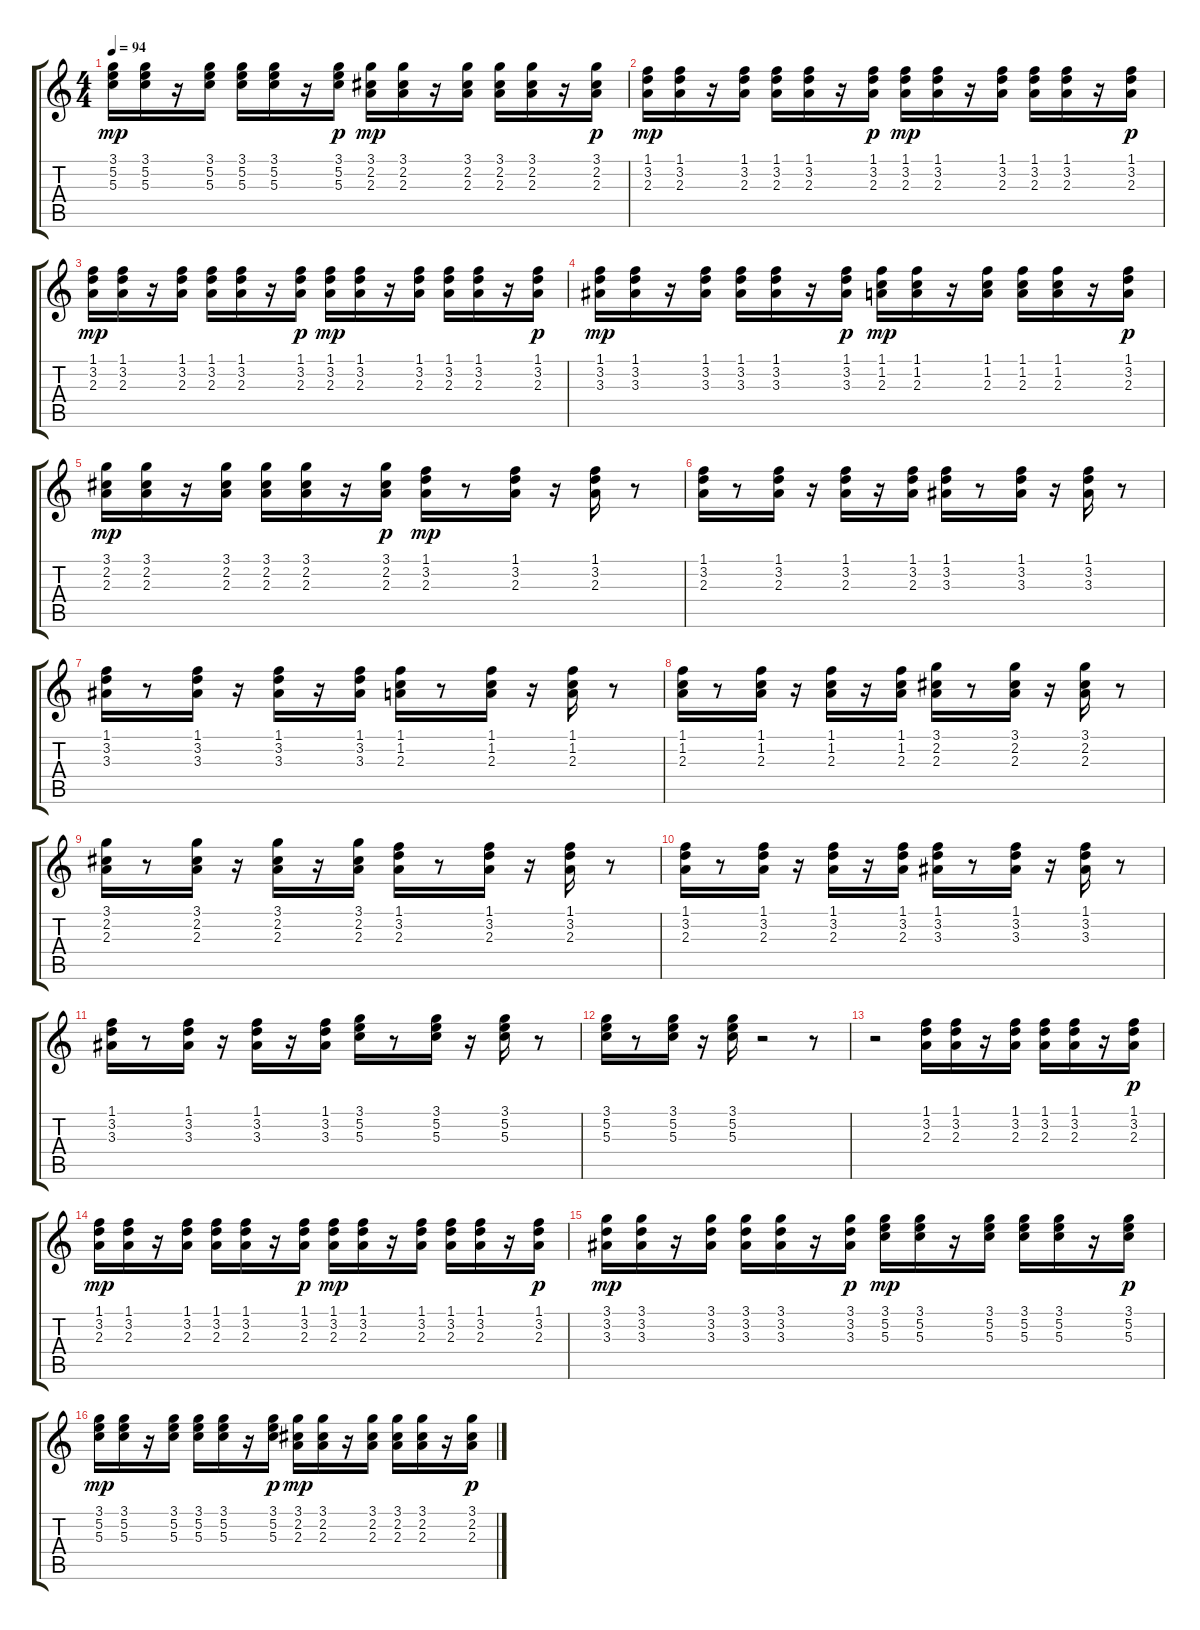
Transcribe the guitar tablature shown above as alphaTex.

\track "" {instrument acousticguitarsteel}
\staff {score tabs}
\tuning (E4 B3 G3 D3 A2 E2) {hide}
\ts (4 4)
\tempo 94
\clef g2
\ks c
(3.1 5.2 5.3).16{dy mp} (3.1 5.2 5.3).16 r.16 (3.1 5.2 5.3).16 (3.1 5.2 5.3).16 (3.1 5.2 5.3).16 r.16 (3.1 5.2 5.3).16{dy p} (3.1 2.2 2.3).16{dy mp} (3.1 2.2 2.3).16 r.16 (3.1 2.2 2.3).16 (3.1 2.2 2.3).16 (3.1 2.2 2.3).16 r.16 (3.1 2.2 2.3).16{dy p} |
(1.1 3.2 2.3).16{dy mp} (1.1 3.2 2.3).16 r.16 (1.1 3.2 2.3).16 (1.1 3.2 2.3).16 (1.1 3.2 2.3).16 r.16 (1.1 3.2 2.3).16{dy p} (1.1 3.2 2.3).16{dy mp} (1.1 3.2 2.3).16 r.16 (1.1 3.2 2.3).16 (1.1 3.2 2.3).16 (1.1 3.2 2.3).16 r.16 (1.1 3.2 2.3).16{dy p} |
(1.1 3.2 2.3).16{dy mp} (1.1 3.2 2.3).16 r.16 (1.1 3.2 2.3).16 (1.1 3.2 2.3).16 (1.1 3.2 2.3).16 r.16 (1.1 3.2 2.3).16{dy p} (1.1 3.2 2.3).16{dy mp} (1.1 3.2 2.3).16 r.16 (1.1 3.2 2.3).16 (1.1 3.2 2.3).16 (1.1 3.2 2.3).16 r.16 (1.1 3.2 2.3).16{dy p} |
(1.1 3.2 3.3).16{dy mp} (1.1 3.2 3.3).16 r.16 (1.1 3.2 3.3).16 (1.1 3.2 3.3).16 (1.1 3.2 3.3).16 r.16 (1.1 3.2 3.3).16{dy p} (1.1 1.2 2.3).16{dy mp} (1.1 1.2 2.3).16 r.16 (1.1 1.2 2.3).16 (1.1 1.2 2.3).16 (1.1 1.2 2.3).16 r.16 (1.1 3.2 2.3).16{dy p} |
(3.1 2.2 2.3).16{dy mp} (3.1 2.2 2.3).16 r.16 (3.1 2.2 2.3).16 (3.1 2.2 2.3).16 (3.1 2.2 2.3).16 r.16 (3.1 2.2 2.3).16{dy p} (1.1 3.2 2.3).16{dy mp} r.8 (1.1 3.2 2.3).16 r.16 (1.1 3.2 2.3).16 r.8 |
(1.1 3.2 2.3).16 r.8 (1.1 3.2 2.3).16 r.16 (1.1 3.2 2.3).16 r.16 (1.1 3.2 2.3).16 (1.1 3.2 3.3).16 r.8 (1.1 3.2 3.3).16 r.16 (1.1 3.2 3.3).16 r.8 |
(1.1 3.2 3.3).16 r.8 (1.1 3.2 3.3).16 r.16 (1.1 3.2 3.3).16 r.16 (1.1 3.2 3.3).16 (1.1 1.2 2.3).16 r.8 (1.1 1.2 2.3).16 r.16 (1.1 1.2 2.3).16 r.8 |
(1.1 1.2 2.3).16 r.8 (1.1 1.2 2.3).16 r.16 (1.1 1.2 2.3).16 r.16 (1.1 1.2 2.3).16 (3.1 2.2 2.3).16 r.8 (3.1 2.2 2.3).16 r.16 (3.1 2.2 2.3).16 r.8 |
(3.1 2.2 2.3).16 r.8 (3.1 2.2 2.3).16 r.16 (3.1 2.2 2.3).16 r.16 (3.1 2.2 2.3).16 (1.1 3.2 2.3).16 r.8 (1.1 3.2 2.3).16 r.16 (1.1 3.2 2.3).16 r.8 |
(1.1 3.2 2.3).16 r.8 (1.1 3.2 2.3).16 r.16 (1.1 3.2 2.3).16 r.16 (1.1 3.2 2.3).16 (1.1 3.2 3.3).16 r.8 (1.1 3.2 3.3).16 r.16 (1.1 3.2 3.3).16 r.8 |
(1.1 3.2 3.3).16 r.8 (1.1 3.2 3.3).16 r.16 (1.1 3.2 3.3).16 r.16 (1.1 3.2 3.3).16 (3.1 5.2 5.3).16 r.8 (3.1 5.2 5.3).16 r.16 (3.1 5.2 5.3).16 r.8 |
(3.1 5.2 5.3).16 r.8 (3.1 5.2 5.3).16 r.16 (3.1 5.2 5.3).16 r.2 r.8 |
r.2 (1.1 3.2 2.3).16 (1.1 3.2 2.3).16 r.16 (1.1 3.2 2.3).16 (1.1 3.2 2.3).16 (1.1 3.2 2.3).16 r.16 (1.1 3.2 2.3).16{dy p} |
(1.1 3.2 2.3).16{dy mp} (1.1 3.2 2.3).16 r.16 (1.1 3.2 2.3).16 (1.1 3.2 2.3).16 (1.1 3.2 2.3).16 r.16 (1.1 3.2 2.3).16{dy p} (1.1 3.2 2.3).16{dy mp} (1.1 3.2 2.3).16 r.16 (1.1 3.2 2.3).16 (1.1 3.2 2.3).16 (1.1 3.2 2.3).16 r.16 (1.1 3.2 2.3).16{dy p} |
(3.1 3.2 3.3).16{dy mp} (3.1 3.2 3.3).16 r.16 (3.1 3.2 3.3).16 (3.1 3.2 3.3).16 (3.1 3.2 3.3).16 r.16 (3.1 3.2 3.3).16{dy p} (3.1 5.2 5.3).16{dy mp} (3.1 5.2 5.3).16 r.16 (3.1 5.2 5.3).16 (3.1 5.2 5.3).16 (3.1 5.2 5.3).16 r.16 (3.1 5.2 5.3).16{dy p} |
(3.1 5.2 5.3).16{dy mp} (3.1 5.2 5.3).16 r.16 (3.1 5.2 5.3).16 (3.1 5.2 5.3).16 (3.1 5.2 5.3).16 r.16 (3.1 5.2 5.3).16{dy p} (3.1 2.2 2.3).16{dy mp} (3.1 2.2 2.3).16 r.16 (3.1 2.2 2.3).16 (3.1 2.2 2.3).16 (3.1 2.2 2.3).16 r.16 (3.1 2.2 2.3).16{dy p}
